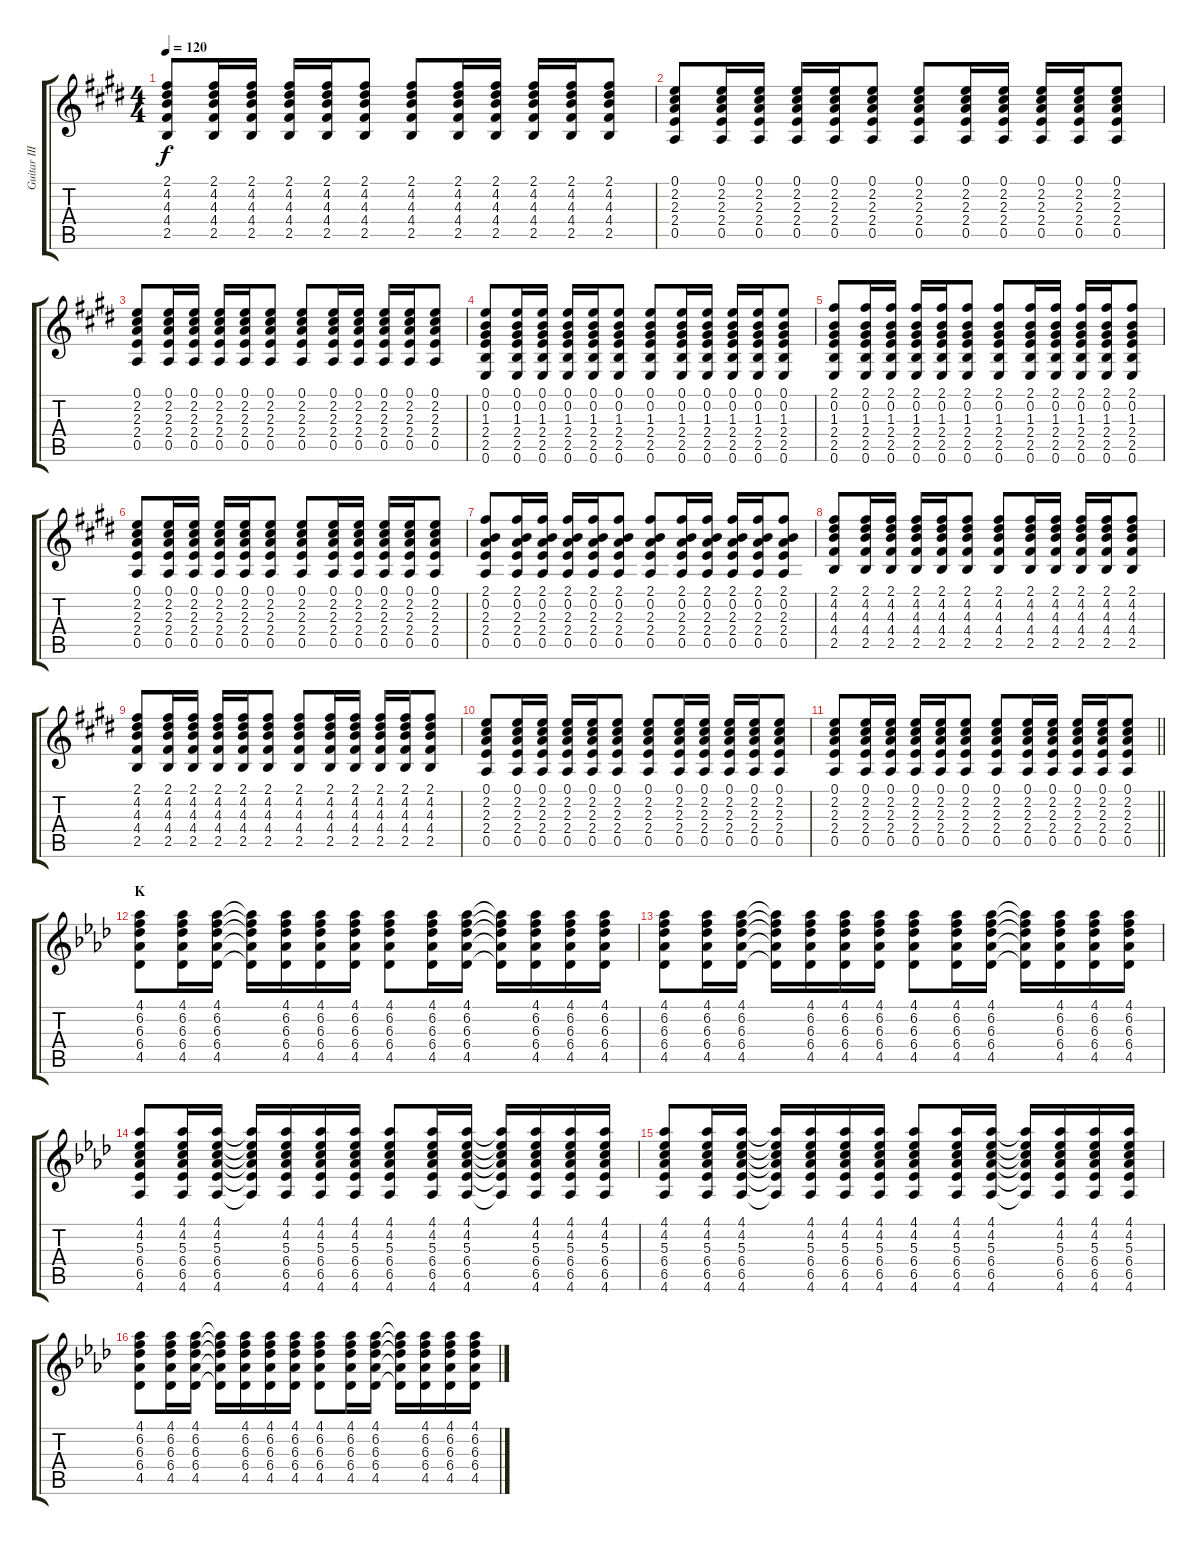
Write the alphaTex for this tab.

\track ("Guitar III" "Guitar III") {instrument acousticguitarsteel}
\staff {score tabs}
\tuning (E4 B3 G3 D3 A2 E2) {hide}
\ts (4 4)
\tempo 120
\clef g2
\ks e
(2.1 4.2 4.3 4.4 2.5).8{dy f} (2.1 4.2 4.3 4.4 2.5).16 (2.1 4.2 4.3 4.4 2.5).16 (2.1 4.2 4.3 4.4 2.5).16 (2.1 4.2 4.3 4.4 2.5).16 (2.1 4.2 4.3 4.4 2.5).8 (2.1 4.2 4.3 4.4 2.5).8 (2.1 4.2 4.3 4.4 2.5).16 (2.1 4.2 4.3 4.4 2.5).16 (2.1 4.2 4.3 4.4 2.5).16 (2.1 4.2 4.3 4.4 2.5).16 (2.1 4.2 4.3 4.4 2.5).8 |
(0.1 2.2 2.3 2.4 0.5).8 (0.1 2.2 2.3 2.4 0.5).16 (0.1 2.2 2.3 2.4 0.5).16 (0.1 2.2 2.3 2.4 0.5).16 (0.1 2.2 2.3 2.4 0.5).16 (0.1 2.2 2.3 2.4 0.5).8 (0.1 2.2 2.3 2.4 0.5).8 (0.1 2.2 2.3 2.4 0.5).16 (0.1 2.2 2.3 2.4 0.5).16 (0.1 2.2 2.3 2.4 0.5).16 (0.1 2.2 2.3 2.4 0.5).16 (0.1 2.2 2.3 2.4 0.5).8 |
(0.1 2.2 2.3 2.4 0.5).8 (0.1 2.2 2.3 2.4 0.5).16 (0.1 2.2 2.3 2.4 0.5).16 (0.1 2.2 2.3 2.4 0.5).16 (0.1 2.2 2.3 2.4 0.5).16 (0.1 2.2 2.3 2.4 0.5).8 (0.1 2.2 2.3 2.4 0.5).8 (0.1 2.2 2.3 2.4 0.5).16 (0.1 2.2 2.3 2.4 0.5).16 (0.1 2.2 2.3 2.4 0.5).16 (0.1 2.2 2.3 2.4 0.5).16 (0.1 2.2 2.3 2.4 0.5).8 |
(0.1 0.2 1.3 2.4 2.5 0.6).8 (0.1 0.2 1.3 2.4 2.5 0.6).16 (0.1 0.2 1.3 2.4 2.5 0.6).16 (0.1 0.2 1.3 2.4 2.5 0.6).16 (0.1 0.2 1.3 2.4 2.5 0.6).16 (0.1 0.2 1.3 2.4 2.5 0.6).8 (0.1 0.2 1.3 2.4 2.5 0.6).8 (0.1 0.2 1.3 2.4 2.5 0.6).16 (0.1 0.2 1.3 2.4 2.5 0.6).16 (0.1 0.2 1.3 2.4 2.5 0.6).16 (0.1 0.2 1.3 2.4 2.5 0.6).16 (0.1 0.2 1.3 2.4 2.5 0.6).8 |
(2.1 0.2 1.3 2.4 2.5 0.6).8 (2.1 0.2 1.3 2.4 2.5 0.6).16 (2.1 0.2 1.3 2.4 2.5 0.6).16 (2.1 0.2 1.3 2.4 2.5 0.6).16 (2.1 0.2 1.3 2.4 2.5 0.6).16 (2.1 0.2 1.3 2.4 2.5 0.6).8 (2.1 0.2 1.3 2.4 2.5 0.6).8 (2.1 0.2 1.3 2.4 2.5 0.6).16 (2.1 0.2 1.3 2.4 2.5 0.6).16 (2.1 0.2 1.3 2.4 2.5 0.6).16 (2.1 0.2 1.3 2.4 2.5 0.6).16 (2.1 0.2 1.3 2.4 2.5 0.6).8 |
(0.1 2.2 2.3 2.4 0.5).8 (0.1 2.2 2.3 2.4 0.5).16 (0.1 2.2 2.3 2.4 0.5).16 (0.1 2.2 2.3 2.4 0.5).16 (0.1 2.2 2.3 2.4 0.5).16 (0.1 2.2 2.3 2.4 0.5).8 (0.1 2.2 2.3 2.4 0.5).8 (0.1 2.2 2.3 2.4 0.5).16 (0.1 2.2 2.3 2.4 0.5).16 (0.1 2.2 2.3 2.4 0.5).16 (0.1 2.2 2.3 2.4 0.5).16 (0.1 2.2 2.3 2.4 0.5).8 |
(2.1 0.2 2.3 2.4 0.5).8 (2.1 0.2 2.3 2.4 0.5).16 (2.1 0.2 2.3 2.4 0.5).16 (2.1 0.2 2.3 2.4 0.5).16 (2.1 0.2 2.3 2.4 0.5).16 (2.1 0.2 2.3 2.4 0.5).8 (2.1 0.2 2.3 2.4 0.5).8 (2.1 0.2 2.3 2.4 0.5).16 (2.1 0.2 2.3 2.4 0.5).16 (2.1 0.2 2.3 2.4 0.5).16 (2.1 0.2 2.3 2.4 0.5).16 (2.1 0.2 2.3 2.4 0.5).8 |
(2.1 4.2 4.3 4.4 2.5).8 (2.1 4.2 4.3 4.4 2.5).16 (2.1 4.2 4.3 4.4 2.5).16 (2.1 4.2 4.3 4.4 2.5).16 (2.1 4.2 4.3 4.4 2.5).16 (2.1 4.2 4.3 4.4 2.5).8 (2.1 4.2 4.3 4.4 2.5).8 (2.1 4.2 4.3 4.4 2.5).16 (2.1 4.2 4.3 4.4 2.5).16 (2.1 4.2 4.3 4.4 2.5).16 (2.1 4.2 4.3 4.4 2.5).16 (2.1 4.2 4.3 4.4 2.5).8 |
(2.1 4.2 4.3 4.4 2.5).8 (2.1 4.2 4.3 4.4 2.5).16 (2.1 4.2 4.3 4.4 2.5).16 (2.1 4.2 4.3 4.4 2.5).16 (2.1 4.2 4.3 4.4 2.5).16 (2.1 4.2 4.3 4.4 2.5).8 (2.1 4.2 4.3 4.4 2.5).8 (2.1 4.2 4.3 4.4 2.5).16 (2.1 4.2 4.3 4.4 2.5).16 (2.1 4.2 4.3 4.4 2.5).16 (2.1 4.2 4.3 4.4 2.5).16 (2.1 4.2 4.3 4.4 2.5).8 |
(0.1 2.2 2.3 2.4 0.5).8 (0.1 2.2 2.3 2.4 0.5).16 (0.1 2.2 2.3 2.4 0.5).16 (0.1 2.2 2.3 2.4 0.5).16 (0.1 2.2 2.3 2.4 0.5).16 (0.1 2.2 2.3 2.4 0.5).8 (0.1 2.2 2.3 2.4 0.5).8 (0.1 2.2 2.3 2.4 0.5).16 (0.1 2.2 2.3 2.4 0.5).16 (0.1 2.2 2.3 2.4 0.5).16 (0.1 2.2 2.3 2.4 0.5).16 (0.1 2.2 2.3 2.4 0.5).8 |
\barLineRight lightlight
(0.1 2.2 2.3 2.4 0.5).8 (0.1 2.2 2.3 2.4 0.5).16 (0.1 2.2 2.3 2.4 0.5).16 (0.1 2.2 2.3 2.4 0.5).16 (0.1 2.2 2.3 2.4 0.5).16 (0.1 2.2 2.3 2.4 0.5).8 (0.1 2.2 2.3 2.4 0.5).8 (0.1 2.2 2.3 2.4 0.5).16 (0.1 2.2 2.3 2.4 0.5).16 (0.1 2.2 2.3 2.4 0.5).16 (0.1 2.2 2.3 2.4 0.5).16 (0.1 2.2 2.3 2.4 0.5).8 |
\section ("" "K")
\ks ab
(4.1 6.2 6.3 6.4 4.5).8 (4.1 6.2 6.3 6.4 4.5).16 (4.1 6.2 6.3 6.4 4.5).16 (4.1{t} 6.2{t} 6.3{t} 6.4{t} 4.5{t}).16 (4.1 6.2 6.3 6.4 4.5).16 (4.1 6.2 6.3 6.4 4.5).16 (4.1 6.2 6.3 6.4 4.5).16 (4.1 6.2 6.3 6.4 4.5).8 (4.1 6.2 6.3 6.4 4.5).16 (4.1 6.2 6.3 6.4 4.5).16 (4.1{t} 6.2{t} 6.3{t} 6.4{t} 4.5{t}).16 (4.1 6.2 6.3 6.4 4.5).16 (4.1 6.2 6.3 6.4 4.5).16 (4.1 6.2 6.3 6.4 4.5).16 |
(4.1 6.2 6.3 6.4 4.5).8 (4.1 6.2 6.3 6.4 4.5).16 (4.1 6.2 6.3 6.4 4.5).16 (4.1{t} 6.2{t} 6.3{t} 6.4{t} 4.5{t}).16 (4.1 6.2 6.3 6.4 4.5).16 (4.1 6.2 6.3 6.4 4.5).16 (4.1 6.2 6.3 6.4 4.5).16 (4.1 6.2 6.3 6.4 4.5).8 (4.1 6.2 6.3 6.4 4.5).16 (4.1 6.2 6.3 6.4 4.5).16 (4.1{t} 6.2{t} 6.3{t} 6.4{t} 4.5{t}).16 (4.1 6.2 6.3 6.4 4.5).16 (4.1 6.2 6.3 6.4 4.5).16 (4.1 6.2 6.3 6.4 4.5).16 |
(4.1 4.2 5.3 6.4 6.5 4.6).8 (4.1 4.2 5.3 6.4 6.5 4.6).16 (4.1 4.2 5.3 6.4 6.5 4.6).16 (4.1{t} 4.2{t} 5.3{t} 6.4{t} 6.5{t} 4.6{t}).16 (4.1 4.2 5.3 6.4 6.5 4.6).16 (4.1 4.2 5.3 6.4 6.5 4.6).16 (4.1 4.2 5.3 6.4 6.5 4.6).16 (4.1 4.2 5.3 6.4 6.5 4.6).8 (4.1 4.2 5.3 6.4 6.5 4.6).16 (4.1 4.2 5.3 6.4 6.5 4.6).16 (4.1{t} 4.2{t} 5.3{t} 6.4{t} 6.5{t} 4.6{t}).16 (4.1 4.2 5.3 6.4 6.5 4.6).16 (4.1 4.2 5.3 6.4 6.5 4.6).16 (4.1 4.2 5.3 6.4 6.5 4.6).16 |
(4.1 4.2 5.3 6.4 6.5 4.6).8 (4.1 4.2 5.3 6.4 6.5 4.6).16 (4.1 4.2 5.3 6.4 6.5 4.6).16 (4.1{t} 4.2{t} 5.3{t} 6.4{t} 6.5{t} 4.6{t}).16 (4.1 4.2 5.3 6.4 6.5 4.6).16 (4.1 4.2 5.3 6.4 6.5 4.6).16 (4.1 4.2 5.3 6.4 6.5 4.6).16 (4.1 4.2 5.3 6.4 6.5 4.6).8 (4.1 4.2 5.3 6.4 6.5 4.6).16 (4.1 4.2 5.3 6.4 6.5 4.6).16 (4.1{t} 4.2{t} 5.3{t} 6.4{t} 6.5{t} 4.6{t}).16 (4.1 4.2 5.3 6.4 6.5 4.6).16 (4.1 4.2 5.3 6.4 6.5 4.6).16 (4.1 4.2 5.3 6.4 6.5 4.6).16 |
(4.1 6.2 6.3 6.4 4.5).8 (4.1 6.2 6.3 6.4 4.5).16 (4.1 6.2 6.3 6.4 4.5).16 (4.1{t} 6.2{t} 6.3{t} 6.4{t} 4.5{t}).16 (4.1 6.2 6.3 6.4 4.5).16 (4.1 6.2 6.3 6.4 4.5).16 (4.1 6.2 6.3 6.4 4.5).16 (4.1 6.2 6.3 6.4 4.5).8 (4.1 6.2 6.3 6.4 4.5).16 (4.1 6.2 6.3 6.4 4.5).16 (4.1{t} 6.2{t} 6.3{t} 6.4{t} 4.5{t}).16 (4.1 6.2 6.3 6.4 4.5).16 (4.1 6.2 6.3 6.4 4.5).16 (4.1 6.2 6.3 6.4 4.5).16
